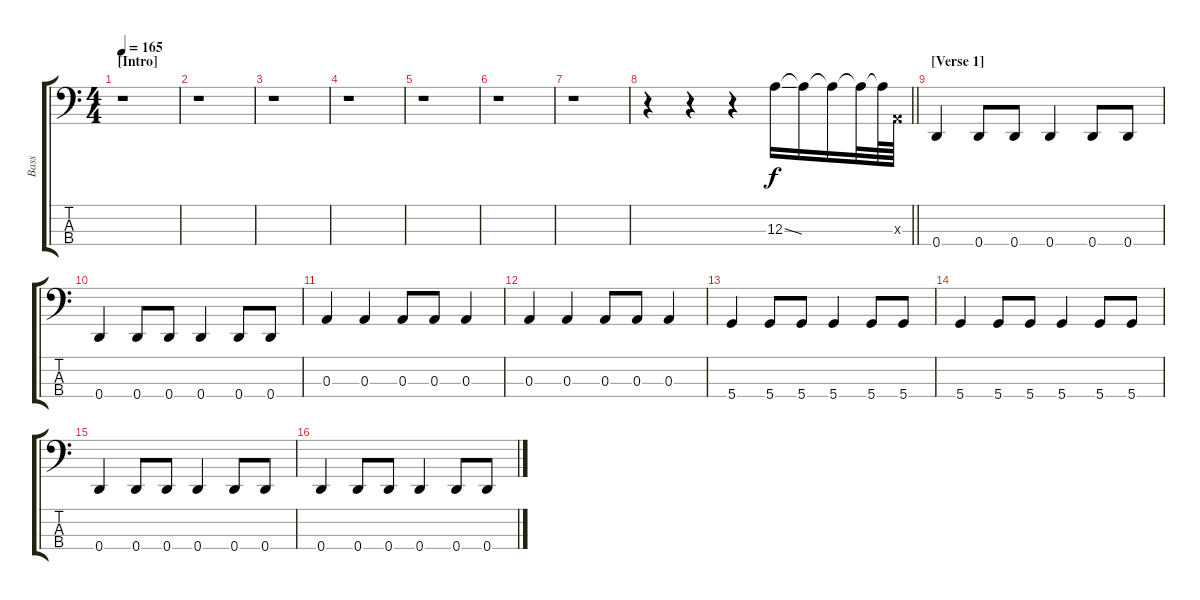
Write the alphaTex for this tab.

\track ("Bass" "Bass") {instrument slapbass2}
\staff {score tabs}
\tuning (G2 D2 A1 D1) {hide}
\ts (4 4)
\section ("" "[Intro]")
\tempo 165
\clef f4
\ks c
r.1{dy f instrument slapbass2} |
r.1 |
r.1 |
r.1 |
r.1 |
r.1 |
r.1 |
\barLineRight lightlight
r.4 r.4 r.4 12.3{ss}.16 12.3{t}.16 12.3{t}.16 12.3{t}.32 12.3{t}.64 0.3{x}.64 |
\section ("" "[Verse 1]")
0.4.4 0.4.8 0.4.8 0.4.4 0.4.8 0.4.8 |
0.4.4 0.4.8 0.4.8 0.4.4 0.4.8 0.4.8 |
0.3.4 0.3.4 0.3.8 0.3.8 0.3.4 |
0.3.4 0.3.4 0.3.8 0.3.8 0.3.4 |
5.4.4 5.4.8 5.4.8 5.4.4 5.4.8 5.4.8 |
5.4.4 5.4.8 5.4.8 5.4.4 5.4.8 5.4.8 |
0.4.4 0.4.8 0.4.8 0.4.4 0.4.8 0.4.8 |
0.4.4 0.4.8 0.4.8 0.4.4 0.4.8 0.4.8
